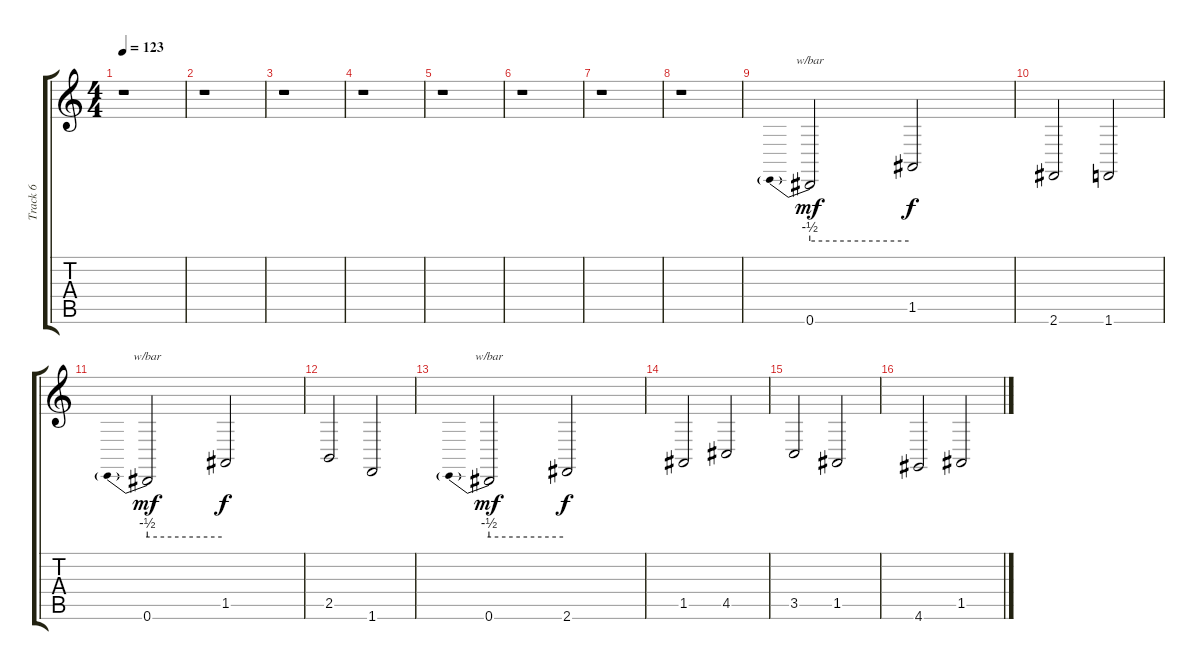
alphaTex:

\track ("Track 6" "Track 6") {instrument clarinet}
\staff {score tabs}
\tuning (E4 B3 G3 D3 A2 E2) {hide}
\ts (4 4)
\tempo 123
\clef g2
\ks c
r.1{dy mf} |
r.1 |
r.1 |
r.1 |
r.1 |
r.1 |
r.1 |
r.1 |
0.6.2{tbe (predive default 0 -2 60 -2)} 1.5.2{dy f} |
2.6.2 1.6.2 |
0.6.2{tbe (predive default 0 -2 60 -2) dy mf} 1.5.2{dy f} |
2.5.2 1.6.2 |
0.6.2{tbe (predive default 0 -2 60 -2) dy mf} 2.6.2{dy f} |
1.5.2 4.5.2 |
3.5.2 1.5.2 |
4.6.2 1.5.2
